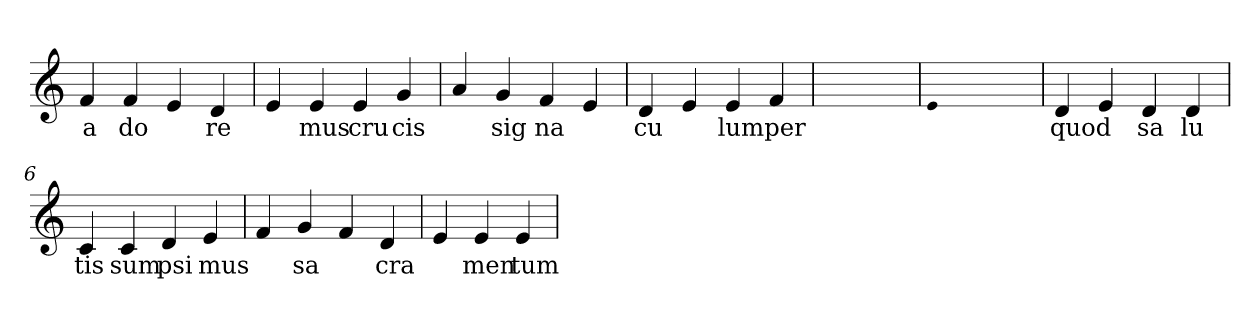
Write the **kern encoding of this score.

**kern	**text
*part1	*part1
*staff1	*staff1
*clefG2	*
=1	=1
4f	a
4f	do
4e	.
4d	re
=2	=2
4e	.
4e	mus
4e	cru
4g	cis
=3	=3
4a	.
4g	sig
4f	na
4e	.
=4	=4
4d	cu
4e	.
4e	lum
4f	per
=5	=5
1ryy	.
=5	=5
qqe	.
1ryy	.
=5	=5
4d	quod
4e	.
4d	sa
4d	lu
=6	=6
4c	tis
4c	sum
4d	psi
4e	mus
=7	=7
4f	.
4g	sa
4f	.
4d	cra
=8	=8
4e	.
4e	men
4e	tum
=	=
*-	*-
